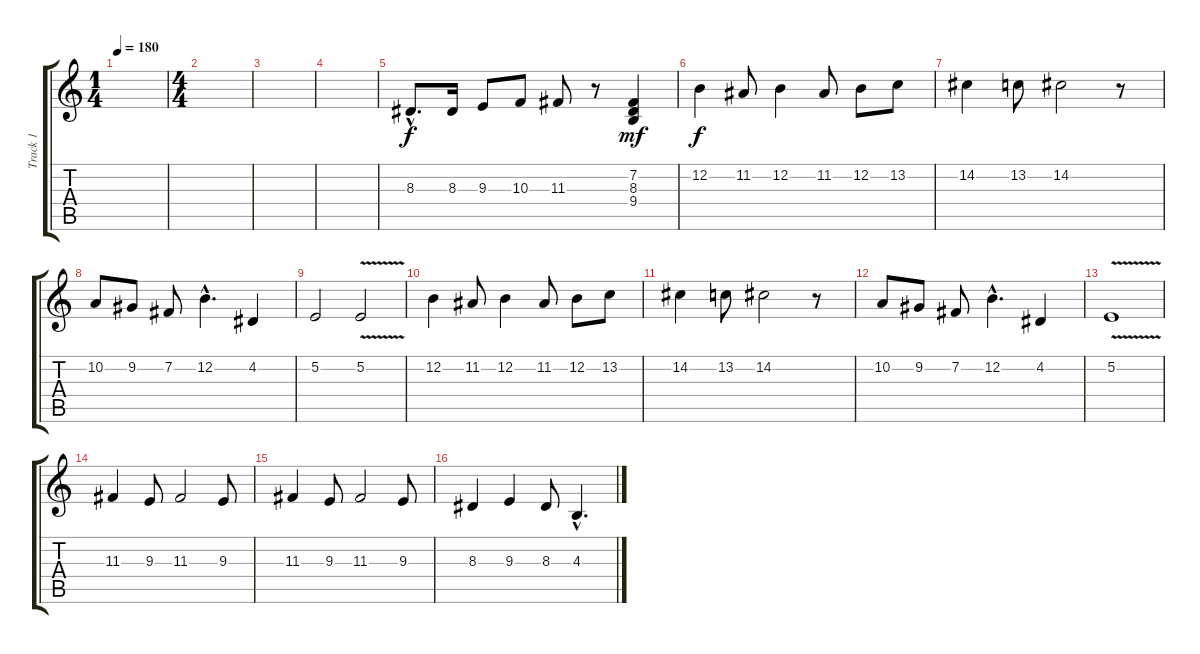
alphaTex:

\track ("Track 1" "Track 1") {instrument brasssection}
\staff {score tabs}
\tuning (E4 B3 G3 D3 A2 E2) {hide}
\ts (1 4)
\tempo 180
\clef g2
\ks c
|
\ts (4 4)
|
|
|
8.3{hac}.8{d} 8.3.16 9.3.8 10.3.8 11.3.8 r.8 (7.2 8.3 9.4).4{dy mf} |
12.2.4{dy f} 11.2.8 12.2.4 11.2.8 12.2.8 13.2.8 |
14.2.4 13.2.8 14.2.2 r.8 |
10.2.8 9.2.8 7.2.8 12.2{hac}.4{d} 4.2.4 |
5.2.2 5.2{v}.2 |
12.2.4 11.2.8 12.2.4 11.2.8 12.2.8 13.2.8 |
14.2.4 13.2.8 14.2.2 r.8 |
10.2.8 9.2.8 7.2.8 12.2{hac}.4{d} 4.2.4 |
5.2{v}.1 |
11.3.4 9.3.8 11.3.2 9.3.8 |
11.3.4 9.3.8 11.3.2 9.3.8 |
8.3.4 9.3.4 8.3.8 4.3{hac}.4{d}
